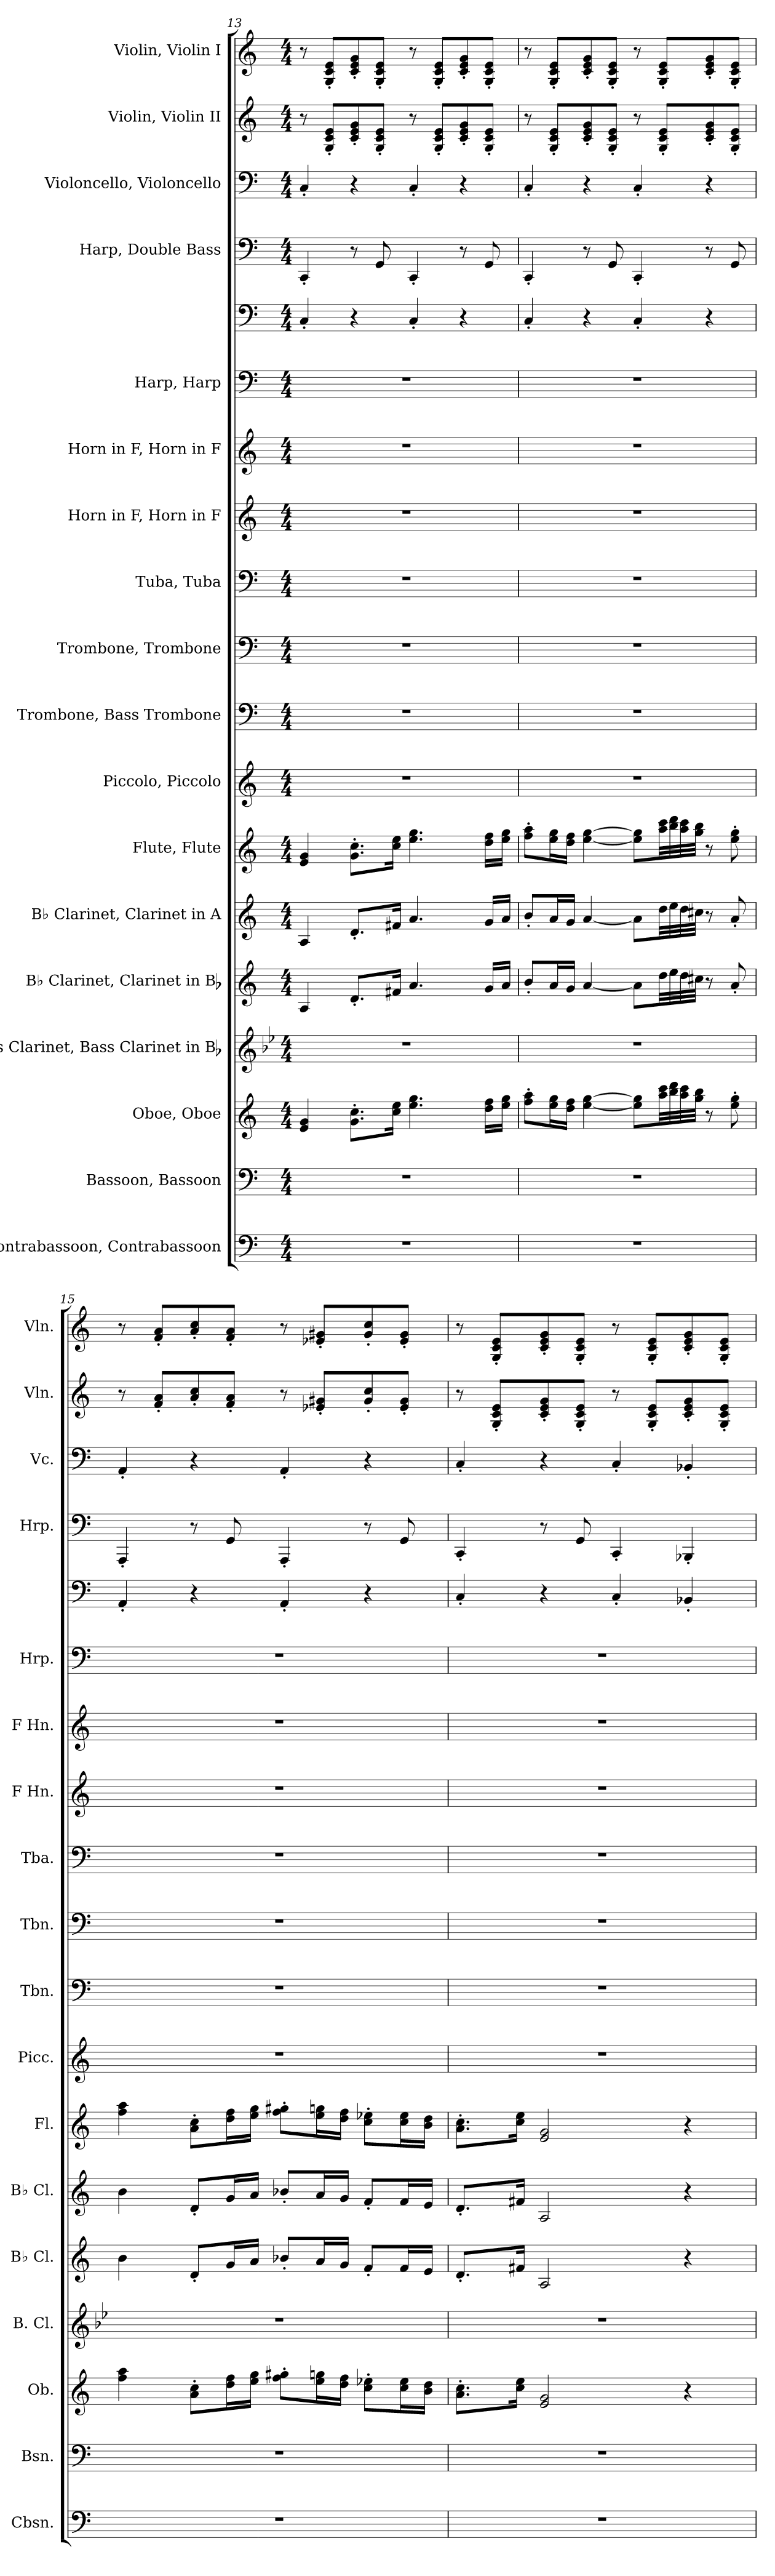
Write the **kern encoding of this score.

**kern	**kern	**kern	**kern	**kern	**kern	**kern	**kern	**kern	**kern	**kern	**kern	**kern	**kern	**kern	**kern	**kern	**kern	**kern
*part18	*part17	*part16	*part15	*part14	*part13	*part12	*part11	*part10	*part9	*part8	*part7	*part6	*part5	*part5	*part4	*part3	*part2	*part1
*staff19	*staff18	*staff17	*staff16	*staff15	*staff14	*staff13	*staff12	*staff11	*staff10	*staff9	*staff8	*staff7	*staff6	*staff5	*staff4	*staff3	*staff2	*staff1
*I"Contrabassoon, Contrabassoon	*I"Bassoon, Bassoon	*I"Oboe, Oboe	*I"Bass Clarinet, Bass Clarinet in Bb	*I"B♭ Clarinet, Clarinet in Bb	*I"B♭ Clarinet, Clarinet in A	*I"Flute, Flute	*I"Piccolo, Piccolo	*I"Trombone, Bass Trombone	*I"Trombone, Trombone	*I"Tuba, Tuba	*I"Horn in F, Horn in F	*I"Horn in F, Horn in F	*I"Harp, Harp	*	*I"Harp, Double Bass	*I"Violoncello, Violoncello	*I"Violin, Violin II	*I"Violin, Violin I
*I'Cbsn.	*I'Bsn.	*I'Ob.	*I'B. Cl.	*I'B♭ Cl.	*I'B♭ Cl.	*I'Fl.	*I'Picc.	*I'Tbn.	*I'Tbn.	*I'Tba.	*I'F Hn.	*I'F Hn.	*I'Hrp.	*	*I'Hrp.	*I'Vc.	*I'Vln.	*I'Vln.
*clefF4	*clefF4	*clefG2	*clefG2	*clefG2	*clefG2	*clefG2	*clefG2	*clefF4	*clefF4	*clefF4	*clefG2	*clefG2	*clefF4	*clefF4	*clefF4	*clefF4	*clefG2	*clefG2
*ITrd7c12	*	*	*ITrd8c14	*ITrd1c2	*ITrd1c2	*	*ITrd-7c-12	*	*	*	*ITrd4c7	*ITrd4c7	*	*	*	*	*	*
*k[]	*k[]	*k[]	*k[b-e-]	*k[b-e-]	*k[b-e-]	*k[]	*k[]	*k[]	*k[]	*k[]	*k[b-]	*k[b-]	*k[]	*k[]	*k[]	*k[]	*k[]	*k[]
*M4/4	*M4/4	*M4/4	*M4/4	*M4/4	*M4/4	*M4/4	*M4/4	*M4/4	*M4/4	*M4/4	*M4/4	*M4/4	*M4/4	*M4/4	*M4/4	*M4/4	*M4/4	*M4/4
=13	=13	=13	=13	=13	=13	=13	=13	=13	=13	=13	=13	=13	=13	=13	=13	=13	=13	=13
1r	1r	4e/ 4g/	1r	4G/	4G/	4e/ 4g/	1r	1r	1r	1r	1r	1r	1r	4C'/	4CC'/	4C'/	8r	8r
.	.	.	.	.	.	.	.	.	.	.	.	.	.	.	.	.	8G/' 8c/' 8e/'L	8G/' 8c/' 8e/'L
.	.	8.g\' 8.cc\'L	.	8.c'/L	8.c'/L	8.g\' 8.cc\'L	.	.	.	.	.	.	.	4r	8r	4r	8c/' 8e/' 8g/'	8c/' 8e/' 8g/'
.	.	.	.	.	.	.	.	.	.	.	.	.	.	.	8GG/	.	8G/' 8c/' 8e/'J	8G/' 8c/' 8e/'J
.	.	16cc\ 16ee\Jk	.	16en/Jk	16en/Jk	16cc\ 16ee\Jk	.	.	.	.	.	.	.	.	.	.	.	.
.	.	4.ee\ 4.gg\	.	4.g/	4.g/	4.ee\ 4.gg\	.	.	.	.	.	.	.	4C'/	4CC'/	4C'/	8r	8r
.	.	.	.	.	.	.	.	.	.	.	.	.	.	.	.	.	8G/' 8c/' 8e/'L	8G/' 8c/' 8e/'L
.	.	.	.	.	.	.	.	.	.	.	.	.	.	4r	8r	4r	8c/' 8e/' 8g/'	8c/' 8e/' 8g/'
.	.	16dd\ 16ff\LL	.	16f/LL	16f/LL	16dd\ 16ff\LL	.	.	.	.	.	.	.	.	8GG/	.	8G/' 8c/' 8e/'J	8G/' 8c/' 8e/'J
.	.	16ee\ 16gg\JJ	.	16g/JJ	16g/JJ	16ee\ 16gg\JJ	.	.	.	.	.	.	.	.	.	.	.	.
!!LO:PB:g=z
=14	=14	=14	=14	=14	=14	=14	=14	=14	=14	=14	=14	=14	=14	=14	=14	=14	=14	=14
1r	1r	8ff\' 8aa\'L	1r	8a'/L	8a'/L	8ff\' 8aa\'L	1r	1r	1r	1r	1r	1r	1r	4C'/	4CC'/	4C'/	8r	8r
.	.	16ee\ 16gg\L	.	16g/L	16g/L	16ee\ 16gg\L	.	.	.	.	.	.	.	.	.	.	8G/' 8c/' 8e/'L	8G/' 8c/' 8e/'L
.	.	16dd\ 16ff\JJ	.	16f/JJ	16f/JJ	16dd\ 16ff\JJ	.	.	.	.	.	.	.	.	.	.	.	.
.	.	[4ee\ [4gg\	.	[4g/	[4g/	[4ee\ [4gg\	.	.	.	.	.	.	.	4r	8r	4r	8c/' 8e/' 8g/'	8c/' 8e/' 8g/'
.	.	.	.	.	.	.	.	.	.	.	.	.	.	.	8GG/	.	8G/' 8c/' 8e/'J	8G/' 8c/' 8e/'J
.	.	8ee\] 8gg\]L	.	8g\L]	8g\L]	8ee\] 8gg\]L	.	.	.	.	.	.	.	4C'/	4CC'/	4C'/	8r	8r
.	.	32aa\ 32ccc\LL	.	32cc\LL	32cc\LL	32aa\ 32ccc\LL	.	.	.	.	.	.	.	.	.	.	8G/' 8c/' 8e/'L	8G/' 8c/' 8e/'L
.	.	32bb\ 32ddd\	.	32dd\	32dd\	32bb\ 32ddd\	.	.	.	.	.	.	.	.	.	.	.	.
.	.	32aa\ 32ccc\	.	32cc\	32cc\	32aa\ 32ccc\	.	.	.	.	.	.	.	.	.	.	.	.
.	.	32gg\ 32bb\JJJ	.	32bn\JJJ	32bn\JJJ	32gg\ 32bb\JJJ	.	.	.	.	.	.	.	.	.	.	.	.
.	.	8r	.	8r	8r	8r	.	.	.	.	.	.	.	4r	8r	4r	8c/' 8e/' 8g/'	8c/' 8e/' 8g/'
.	.	8ee\' 8gg\'	.	8g'/	8g'/	8ee\' 8gg\'	.	.	.	.	.	.	.	.	8GG/	.	8G/' 8c/' 8e/'J	8G/' 8c/' 8e/'J
=15	=15	=15	=15	=15	=15	=15	=15	=15	=15	=15	=15	=15	=15	=15	=15	=15	=15	=15
1r	1r	4ff\ 4aa\	1r	4a\	4a\	4ff\ 4aa\	1r	1r	1r	1r	1r	1r	1r	4AA'/	4AAA'/	4AA'/	8r	8r
.	.	.	.	.	.	.	.	.	.	.	.	.	.	.	.	.	8f/' 8a/'L	8f/' 8a/'L
.	.	8a\' 8cc\'L	.	8c'/L	8c'/L	8a\' 8cc\'L	.	.	.	.	.	.	.	4r	8r	4r	8a/' 8cc/'	8a/' 8cc/'
.	.	16dd\ 16ff\L	.	16f/L	16f/L	16dd\ 16ff\L	.	.	.	.	.	.	.	.	8GG/	.	8f/' 8a/'J	8f/' 8a/'J
.	.	16ee\ 16gg\JJ	.	16g/JJ	16g/JJ	16ee\ 16gg\JJ	.	.	.	.	.	.	.	.	.	.	.	.
.	.	8ff\' 8gg#X\'L	.	8a-X'/L	8a-X'/L	8ff\' 8gg#X\'L	.	.	.	.	.	.	.	4AA'/	4AAA'/	4AA'/	8r	8r
.	.	16ee\ 16ggn\L	.	16g/L	16g/L	16ee\ 16ggn\L	.	.	.	.	.	.	.	.	.	.	8e-X/' 8g#X/'L	8e-X/' 8g#X/'L
.	.	16dd\ 16ff\JJ	.	16f/JJ	16f/JJ	16dd\ 16ff\JJ	.	.	.	.	.	.	.	.	.	.	.	.
.	.	8cc\' 8ee-X\'L	.	8e-'/L	8e-'/L	8cc\' 8ee-X\'L	.	.	.	.	.	.	.	4r	8r	4r	8g#/' 8cc/'	8g#/' 8cc/'
.	.	16cc\ 16ee-\L	.	16e-/L	16e-/L	16cc\ 16ee-\L	.	.	.	.	.	.	.	.	8GG/	.	8e-/' 8g#/'J	8e-/' 8g#/'J
.	.	16b\ 16dd\JJ	.	16d/JJ	16d/JJ	16b\ 16dd\JJ	.	.	.	.	.	.	.	.	.	.	.	.
=16	=16	=16	=16	=16	=16	=16	=16	=16	=16	=16	=16	=16	=16	=16	=16	=16	=16	=16
1r	1r	8.a\' 8.cc\'L	1r	8.c'/L	8.c'/L	8.a\' 8.cc\'L	1r	1r	1r	1r	1r	1r	1r	4C'/	4CC'/	4C'/	8r	8r
.	.	.	.	.	.	.	.	.	.	.	.	.	.	.	.	.	8G/' 8c/' 8e/'L	8G/' 8c/' 8e/'L
.	.	16cc\ 16ee\Jk	.	16en/Jk	16en/Jk	16cc\ 16ee\Jk	.	.	.	.	.	.	.	.	.	.	.	.
.	.	2e/ 2g/	.	2G/	2G/	2e/ 2g/	.	.	.	.	.	.	.	4r	8r	4r	8c/' 8e/' 8g/'	8c/' 8e/' 8g/'
.	.	.	.	.	.	.	.	.	.	.	.	.	.	.	8GG/	.	8G/' 8c/' 8e/'J	8G/' 8c/' 8e/'J
.	.	.	.	.	.	.	.	.	.	.	.	.	.	4C'/	4CC'/	4C'/	8r	8r
.	.	.	.	.	.	.	.	.	.	.	.	.	.	.	.	.	8G/' 8c/' 8e/'L	8G/' 8c/' 8e/'L
.	.	4r	.	4r	4r	4r	.	.	.	.	.	.	.	4BB-X'/	4BBB-X'/	4BB-X'/	8c/' 8e/' 8g/'	8c/' 8e/' 8g/'
.	.	.	.	.	.	.	.	.	.	.	.	.	.	.	.	.	8G/' 8c/' 8e/'J	8G/' 8c/' 8e/'J
=	=	=	=	=	=	=	=	=	=	=	=	=	=	=	=	=	=	=
*-	*-	*-	*-	*-	*-	*-	*-	*-	*-	*-	*-	*-	*-	*-	*-	*-	*-	*-
